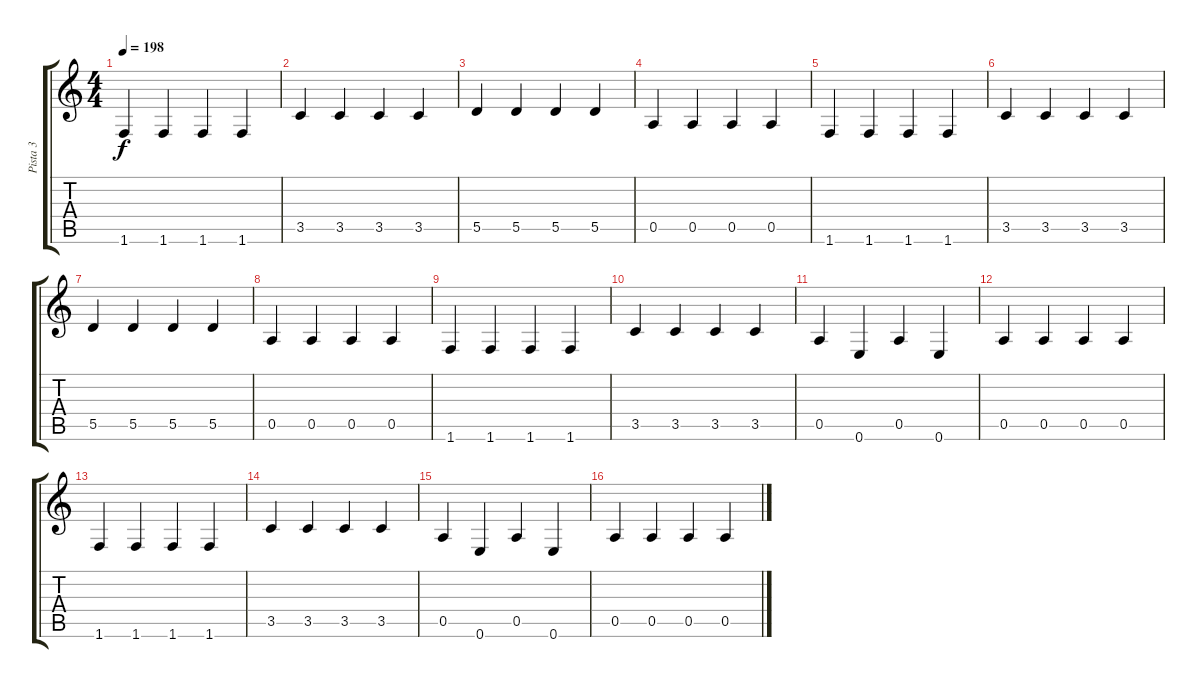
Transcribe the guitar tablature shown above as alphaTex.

\track ("Pista 3" "Pista 3") {instrument electricbasspick}
\staff {score tabs}
\tuning (E4 B3 G3 D3 A2 E2) {hide}
\ts (4 4)
\tempo 198
\clef g2
\ks c
1.6.4{dy f} 1.6.4 1.6.4 1.6.4 |
3.5.4 3.5.4 3.5.4 3.5.4 |
5.5.4 5.5.4 5.5.4 5.5.4 |
0.5.4 0.5.4 0.5.4 0.5.4 |
1.6.4 1.6.4 1.6.4 1.6.4 |
3.5.4 3.5.4 3.5.4 3.5.4 |
5.5.4 5.5.4 5.5.4 5.5.4 |
0.5.4 0.5.4 0.5.4 0.5.4 |
1.6.4 1.6.4 1.6.4 1.6.4 |
3.5.4 3.5.4 3.5.4 3.5.4 |
0.5.4 0.6.4 0.5.4 0.6.4 |
0.5.4 0.5.4 0.5.4 0.5.4 |
1.6.4 1.6.4 1.6.4 1.6.4 |
3.5.4 3.5.4 3.5.4 3.5.4 |
0.5.4 0.6.4 0.5.4 0.6.4 |
0.5.4 0.5.4 0.5.4 0.5.4
